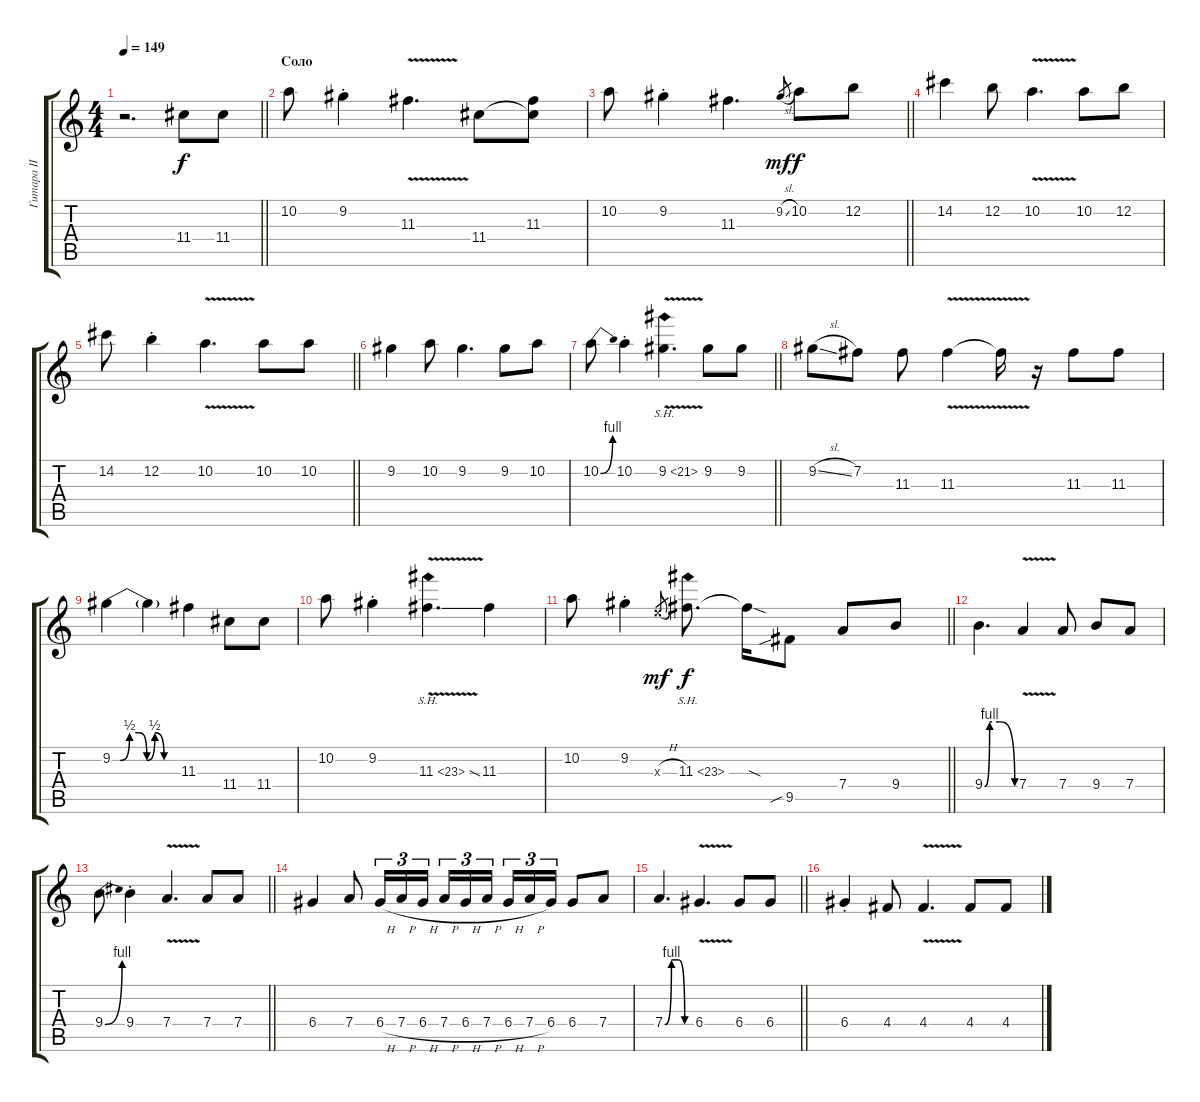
\track ("Гитара II" "Гитара II") {instrument distortionguitar}
\staff {score tabs}
\tuning (E4 B3 G3 D3 A2 E2) {hide}
\ts (4 4)
\tempo 149
\clef g2
\barLineRight lightlight
\ks c
r.2{d dy f} 11.4.8 11.4.8 |
\section ("" "Соло")
10.2.8 9.2{st}.4 11.3{v}.4{d} 11.4.8 (11.3 11.4{t}).8 |
\barLineRight lightlight
10.2.8 9.2{st}.4 11.3.4{d} 9.2{sl}.8{gr dy mf} 10.2.8{dy f} 12.2.8 |
14.2.4 12.2.8 10.2{v}.4{d} 10.2.8 12.2.8 |
\barLineRight lightlight
14.2.8 12.2{st}.4 10.2{v}.4{d} 10.2.8 10.2.8 |
9.2.4 10.2.8 9.2.4{d} 9.2.8 10.2.8 |
\barLineRight lightlight
10.2{be (bend 0 0 60 4)}.8 10.2{st}.4 9.2{sh 12 v}.4{d} 9.2.8 9.2.8 |
9.2{sl}.8 7.2.8 11.3.8 11.3{v}.4 11.3{t}.16 r.16 11.3.8 11.3.8 |
9.2{be (custom 0 0 7 0 15 2 23 2 30 0 37 2 45 0 53 0 60 0)}.4 9.2{t}.4 11.3.4 11.4.8 11.4.8 |
10.2.8 9.2{st}.4 11.3{sh 12 v ss}.4{d} 11.3.4 |
\barLineRight lightlight
10.2.8 9.2{st}.4 9.3{h x}.8{gr dy mf} 11.3{sh 12}.8{d dy f} 11.3{sod t}.16 9.5{sib}.8 7.4.8 9.4.8 |
9.4{be (custom 0 0 10 4 15 4 30 4 60 0)}.4{d} 7.4{v}.4 7.4.8 9.4.8 7.4.8 |
\barLineRight lightlight
9.4{be (bend 0 0 60 4)}.8 9.4{st}.4 7.4{v}.4{d} 7.4.8 7.4.8 |
6.4.4 7.4.8 6.4{h}.16{tu (3 2)} 7.4{h}.16{tu (3 2)} 6.4{h}.16{tu (3 2)} 7.4{h}.16{tu (3 2)} 6.4{h}.16{tu (3 2)} 7.4{h}.16{tu (3 2) beam splitsecondary} 6.4{h}.16{tu (3 2)} 7.4{h}.16{tu (3 2)} 6.4.16{tu (3 2)} 6.4.8 7.4.8 |
\barLineRight lightlight
7.4{be (custom 0 0 15 4 30 4 45 0 60 0)}.4{d} 6.4{v}.4{d} 6.4.8 6.4.8 |
6.4{st}.4 4.4.8 4.4{v}.4{d} 4.4.8 4.4.8
